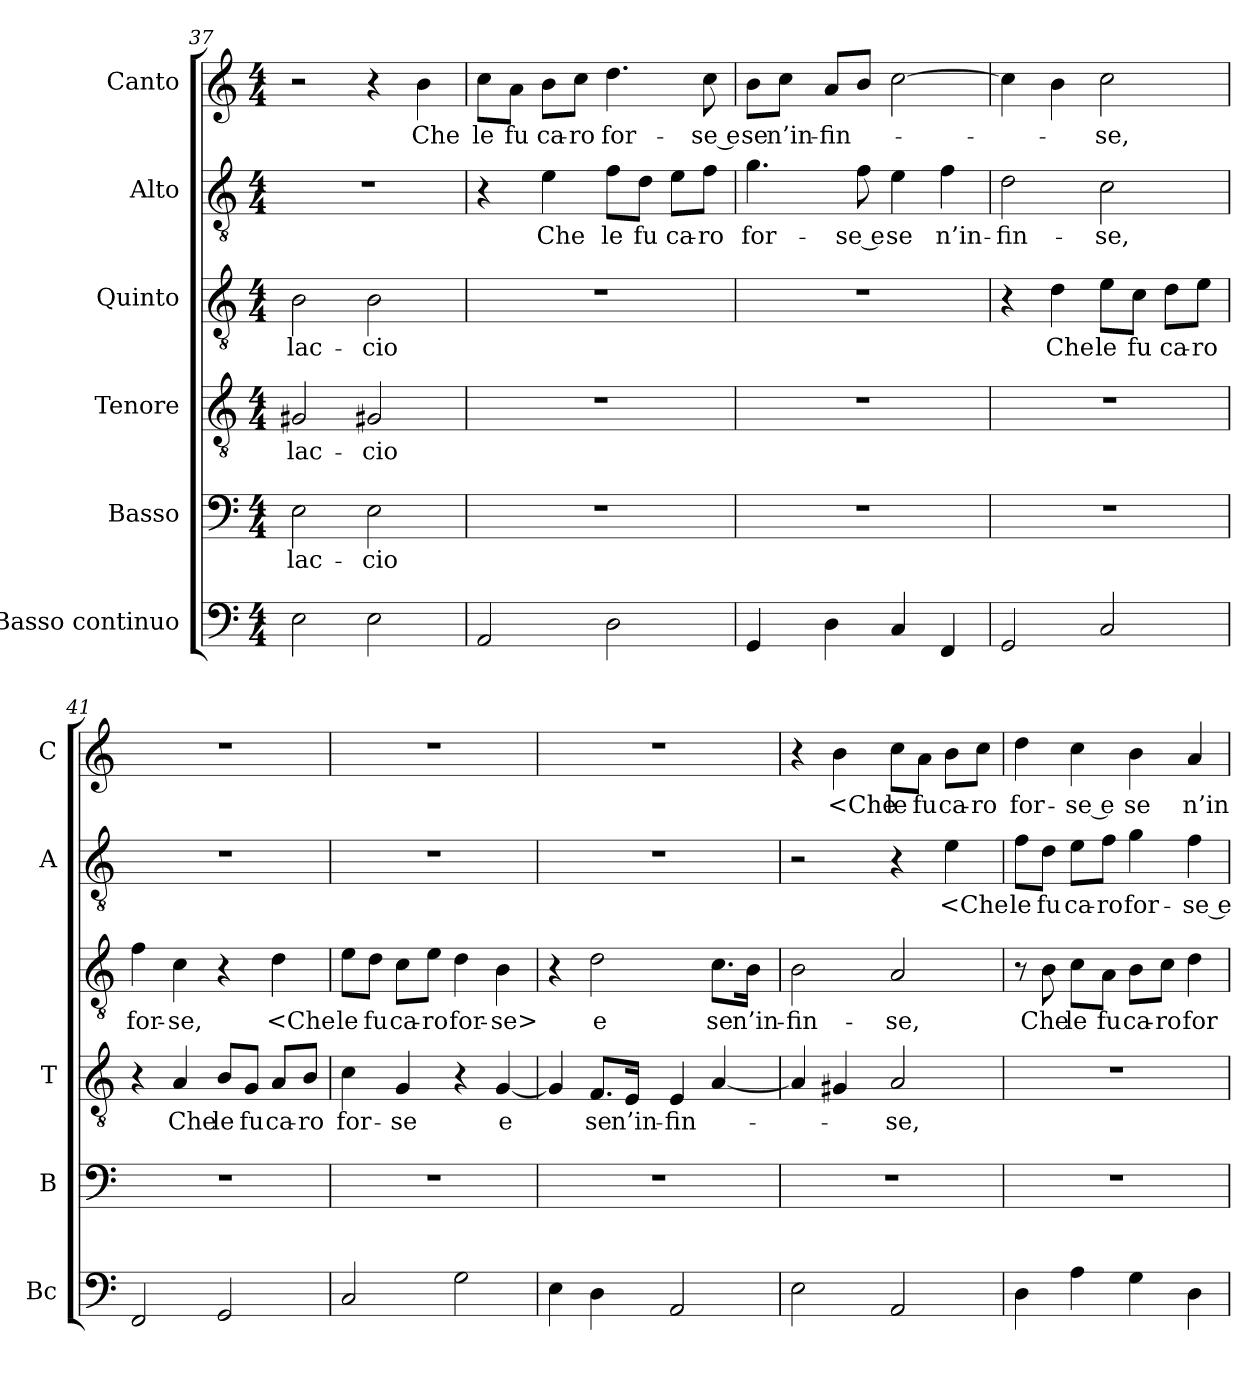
**kern	**kern	**text	**kern	**text	**kern	**text	**kern	**text	**kern	**text
*part6	*part5	*part5	*part4	*part4	*part3	*part3	*part2	*part2	*part1	*part1
*staff6	*staff5	*staff5	*staff4	*staff4	*staff3	*staff3	*staff2	*staff2	*staff1	*staff1
*I"Basso continuo	*I"Basso	*	*I"Tenore	*	*I"Quinto	*	*I"Alto	*	*I"Canto	*
*I'Bc	*I'B	*	*I'T	*	*	*	*I'A	*	*I'C	*
*clefF4	*clefF4	*	*clefGv2	*	*clefGv2	*	*clefGv2	*	*clefG2	*
*k[]	*k[]	*	*k[]	*	*k[]	*	*k[]	*	*k[]	*
*C:	*C:	*	*C:	*	*C:	*	*C:	*	*C:	*
*M4/4	*M4/4	*	*M4/4	*	*M4/4	*	*M4/4	*	*M4/4	*
=37	=37	=37	=37	=37	=37	=37	=37	=37	=37	=37
2E	2E	lac-	2G#X	lac-	2B	lac-	1r	.	2r	.
2E	2E	-cio	2G#X	-cio	2B	-cio	.	.	4r	.
.	.	.	.	.	.	.	.	.	4b	Che
=38	=38	=38	=38	=38	=38	=38	=38	=38	=38	=38
2AA	1r	.	1r	.	1r	.	4r	.	8cc\L	le
.	.	.	.	.	.	.	.	.	8a\J	fu
.	.	.	.	.	.	.	4e	Che	8b\L	ca-
.	.	.	.	.	.	.	.	.	8cc\J	-ro
2D	.	.	.	.	.	.	8f\L	le	4.dd	for-
.	.	.	.	.	.	.	8d\J	fu	.	.
.	.	.	.	.	.	.	8e\L	ca-	.	.
.	.	.	.	.	.	.	8f\J	-ro	8cc	-se e
=39	=39	=39	=39	=39	=39	=39	=39	=39	=39	=39
4GG	1r	.	1r	.	1r	.	4.g	for-	8b\L	se
.	.	.	.	.	.	.	.	.	8cc\J	n’in-
4D	.	.	.	.	.	.	.	.	8a/L	-fin-
.	.	.	.	.	.	.	8f	-se e	8b/J	.
4C	.	.	.	.	.	.	4e	se	[2cc	.
4FF	.	.	.	.	.	.	4f	n’in-	.	.
=40	=40	=40	=40	=40	=40	=40	=40	=40	=40	=40
2GG	1r	.	1r	.	4r	.	2d	-fin-	4cc]	.
.	.	.	.	.	4d	Che	.	.	4b	.
2C	.	.	.	.	8e\L	le	2c	-se,	2cc	-se,
.	.	.	.	.	8c\J	fu	.	.	.	.
.	.	.	.	.	8d\L	ca-	.	.	.	.
.	.	.	.	.	8e\J	-ro	.	.	.	.
=41	=41	=41	=41	=41	=41	=41	=41	=41	=41	=41
2FF	1r	.	4r	.	4f	for-	1r	.	1r	.
.	.	.	4A	Che	4c	-se,	.	.	.	.
2GG	.	.	8B/L	le	4r	.	.	.	.	.
.	.	.	8G/J	fu	.	.	.	.	.	.
.	.	.	8A/L	ca-	4d	<Che	.	.	.	.
.	.	.	8B/J	-ro	.	.	.	.	.	.
=42	=42	=42	=42	=42	=42	=42	=42	=42	=42	=42
2C	1r	.	4c	for-	8e\L	le	1r	.	1r	.
.	.	.	.	.	8d\J	fu	.	.	.	.
.	.	.	4G	-se	8c\L	ca-	.	.	.	.
.	.	.	.	.	8e\J	-ro	.	.	.	.
2G	.	.	4r	.	4d	for-	.	.	.	.
.	.	.	[4G	e	4B	-se>	.	.	.	.
=43	=43	=43	=43	=43	=43	=43	=43	=43	=43	=43
4E	1r	.	4G]	.	4r	.	1r	.	1r	.
4D	.	.	8.F/L	se	2d	e	.	.	.	.
.	.	.	16E/Jk	n’in-	.	.	.	.	.	.
2AA	.	.	4E	-fin-	.	.	.	.	.	.
.	.	.	[4A	.	8.c\L	se	.	.	.	.
.	.	.	.	.	16B\Jk	n’in-	.	.	.	.
=44	=44	=44	=44	=44	=44	=44	=44	=44	=44	=44
2E	1r	.	4A]	.	2B	-fin-	2r	.	4r	.
.	.	.	4G#X	.	.	.	.	.	4b	<Che
2AA	.	.	2A	-se,	2A	-se,	4r	.	8cc\L	le
.	.	.	.	.	.	.	.	.	8a\J	fu
.	.	.	.	.	.	.	4e	<Che	8b\L	ca-
.	.	.	.	.	.	.	.	.	8cc\J	-ro
=45	=45	=45	=45	=45	=45	=45	=45	=45	=45	=45
4D	1r	.	1r	.	8r	.	8f\L	le	4dd	for-
.	.	.	.	.	8B	Che	8d\J	fu	.	.
4A	.	.	.	.	8c\L	le	8e\L	ca-	4cc	-se e
.	.	.	.	.	8A\J	fu	8f\J	-ro	.	.
4G	.	.	.	.	8B\L	ca-	4g	for-	4b	se
.	.	.	.	.	8c\J	-ro	.	.	.	.
4D	.	.	.	.	4d	for-	4f	-se e	4a	n’in-
=	=	=	=	=	=	=	=	=	=	=
*-	*-	*-	*-	*-	*-	*-	*-	*-	*-	*-
